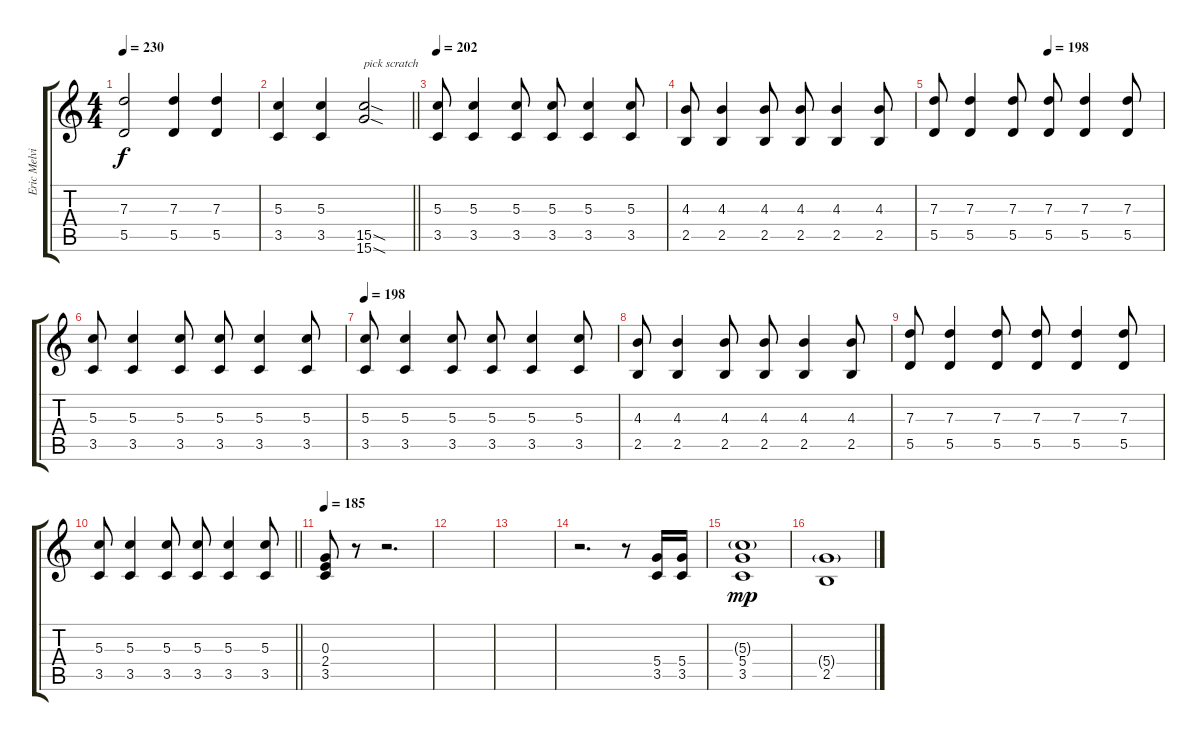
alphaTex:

\track ("Eric Melvin" "Eric Melvi") {instrument distortionguitar}
\staff {score tabs}
\tuning (E4 B3 G3 D3 A2 E2) {hide}
\ts (4 4)
\tempo 230
\clef g2
\ks c
(7.3 5.5).2{dy f} (7.3 5.5).4 (7.3 5.5).4 |
\barLineRight lightlight
(5.3 3.5).4 (5.3 3.5).4 (15.5{sod} 15.6{sod}).2{txt "pick scratch"} |
\section ("" "")
\tempo 202
(5.3 3.5).8 (5.3 3.5).4 (5.3 3.5).8 (5.3 3.5).8 (5.3 3.5).4 (5.3 3.5).8 |
(4.3 2.5).8 (4.3 2.5).4 (4.3 2.5).8 (4.3 2.5).8 (4.3 2.5).4 (4.3 2.5).8 |
\tempo (198 0.5)
(7.3 5.5).8 (7.3 5.5).4 (7.3 5.5).8 (7.3 5.5).8 (7.3 5.5).4 (7.3 5.5).8 |
(5.3 3.5).8 (5.3 3.5).4 (5.3 3.5).8 (5.3 3.5).8 (5.3 3.5).4 (5.3 3.5).8 |
\tempo 198
(5.3 3.5).8 (5.3 3.5).4 (5.3 3.5).8 (5.3 3.5).8 (5.3 3.5).4 (5.3 3.5).8 |
(4.3 2.5).8 (4.3 2.5).4 (4.3 2.5).8 (4.3 2.5).8 (4.3 2.5).4 (4.3 2.5).8 |
(7.3 5.5).8 (7.3 5.5).4 (7.3 5.5).8 (7.3 5.5).8 (7.3 5.5).4 (7.3 5.5).8 |
\barLineRight lightlight
(5.3 3.5).8 (5.3 3.5).4 (5.3 3.5).8 (5.3 3.5).8 (5.3 3.5).4 (5.3 3.5).8 |
\section ("" "")
\tempo 185
(0.3 2.4 3.5).8 r.8 r.2{d} |
|
|
r.2{d} r.8 (5.4 3.5).16 (5.4 3.5).16 |
(5.3{g} 5.4 3.5).1{dy mp} |
(5.4{g} 2.5).1
